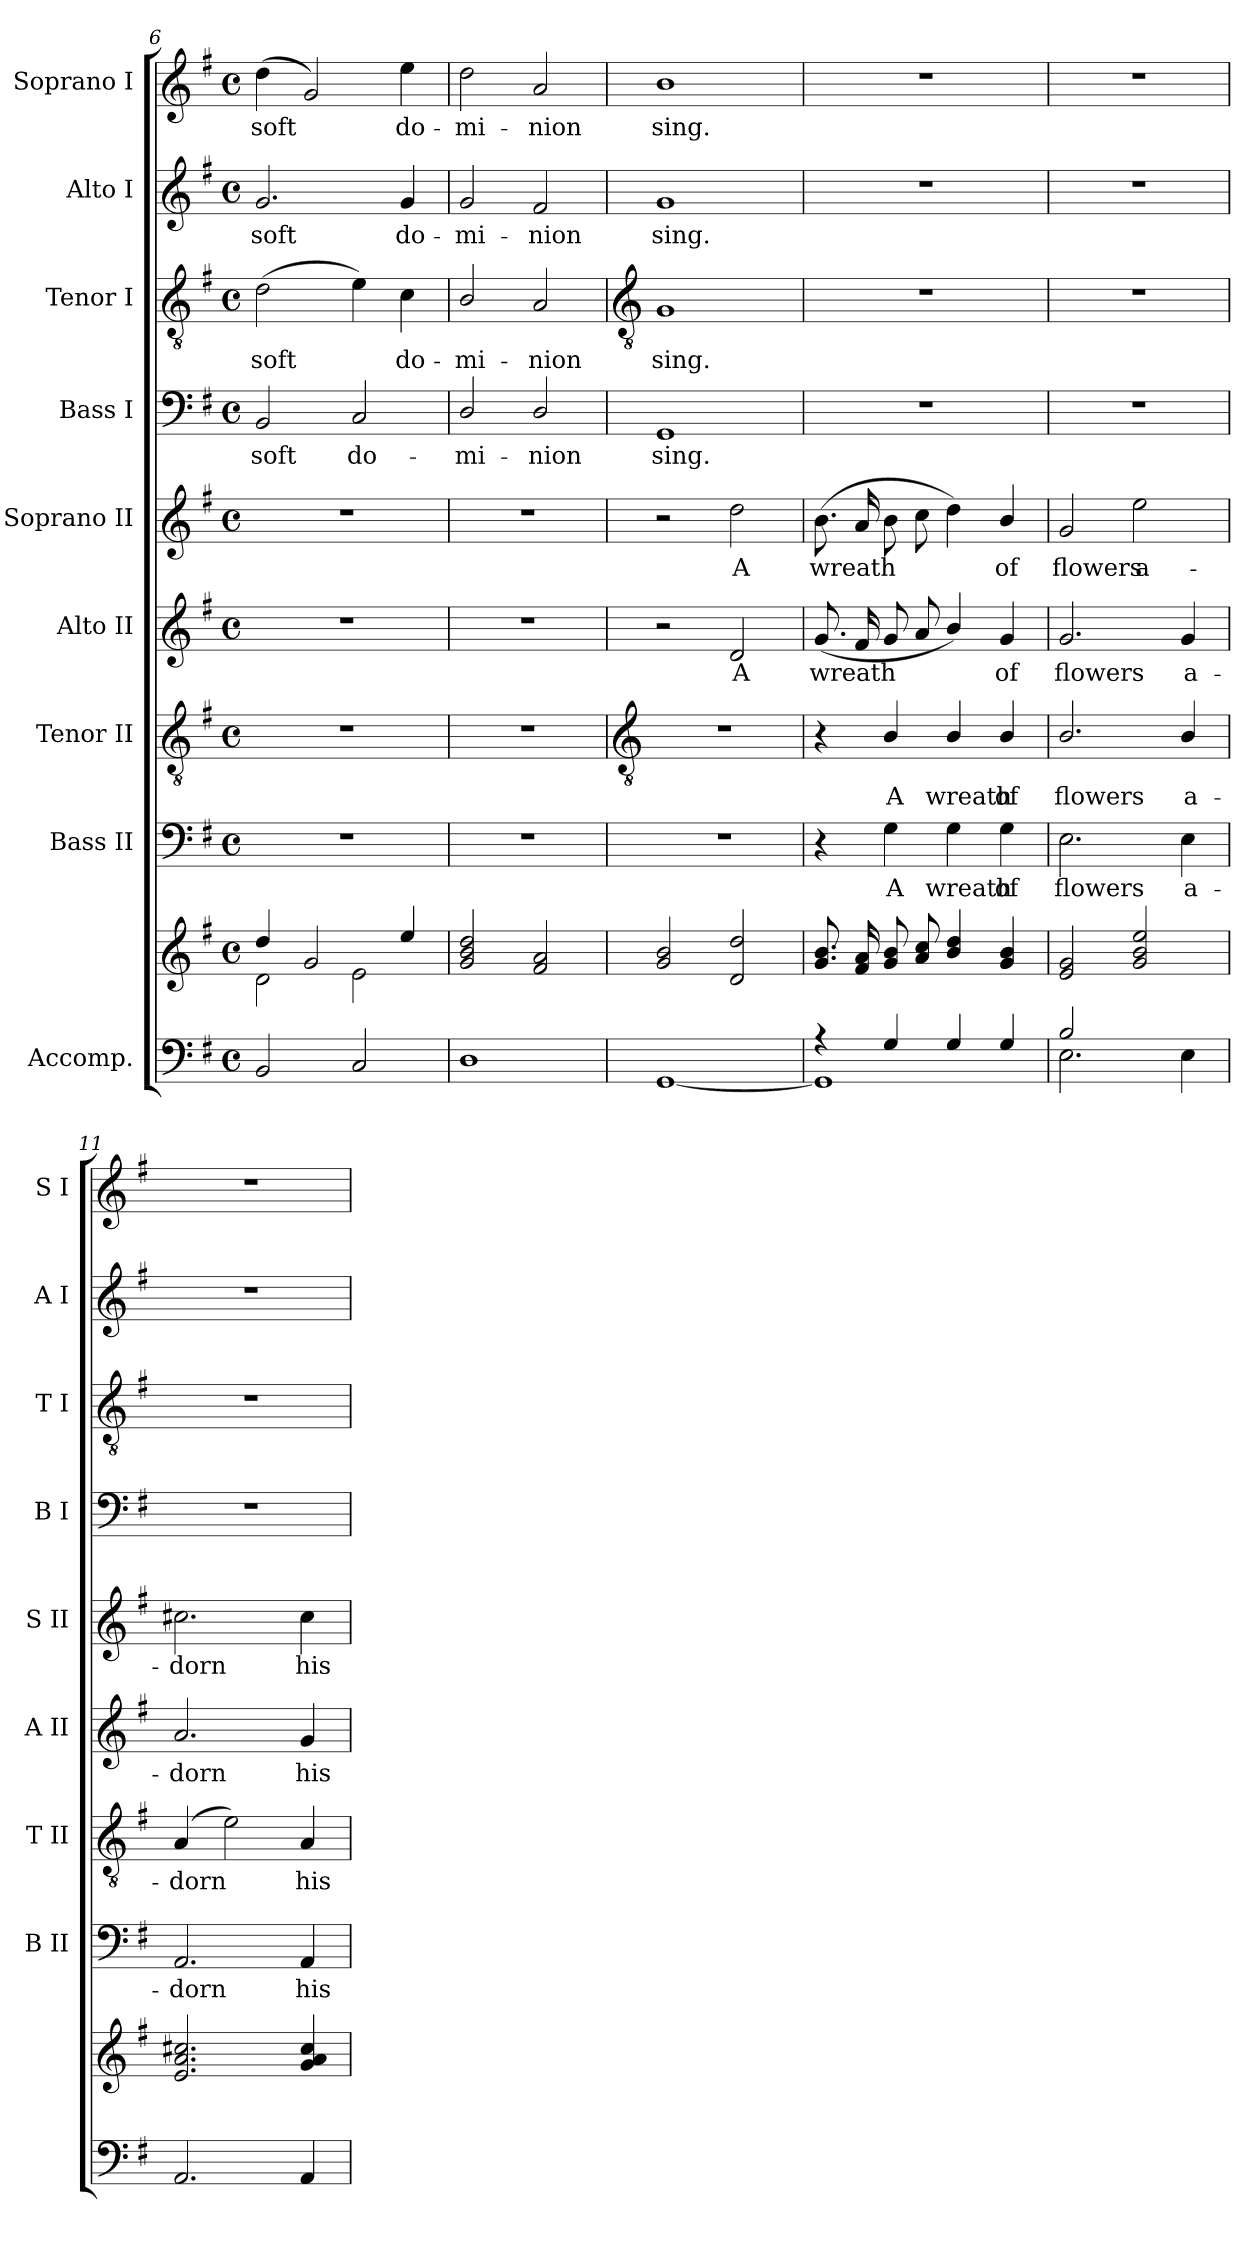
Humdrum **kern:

**kern	**kern	**kern	**text	**kern	**text	**kern	**text	**kern	**text	**kern	**text	**kern	**text	**kern	**text	**kern	**text
*part9	*part9	*part8	*part8	*part7	*part7	*part6	*part6	*part5	*part5	*part4	*part4	*part3	*part3	*part2	*part2	*part1	*part1
*staff10	*staff9	*staff8	*staff8	*staff7	*staff7	*staff6	*staff6	*staff5	*staff5	*staff4	*staff4	*staff3	*staff3	*staff2	*staff2	*staff1	*staff1
*I"Accomp.	*	*I"Bass II	*	*I"Tenor II	*	*I"Alto II	*	*I"Soprano II	*	*I"Bass I	*	*I"Tenor I	*	*I"Alto I	*	*I"Soprano I	*
*	*	*I'B II	*	*I'T II	*	*I'A II	*	*I'S II	*	*I'B I	*	*I'T I	*	*I'A I	*	*I'S I	*
*clefF4	*clefG2	*clefF4	*	*clefGv2	*	*clefG2	*	*clefG2	*	*clefF4	*	*clefGv2	*	*clefG2	*	*clefG2	*
*k[f#]	*k[f#]	*k[f#]	*	*k[f#]	*	*k[f#]	*	*k[f#]	*	*k[f#]	*	*k[f#]	*	*k[f#]	*	*k[f#]	*
*G:	*G:	*G:	*	*G:	*	*G:	*	*G:	*	*G:	*	*G:	*	*G:	*	*G:	*
*M4/4	*M4/4	*M4/4	*	*M4/4	*	*M4/4	*	*M4/4	*	*M4/4	*	*M4/4	*	*M4/4	*	*M4/4	*
*met(c)	*met(c)	*met(c)	*	*met(c)	*	*met(c)	*	*met(c)	*	*met(c)	*	*met(c)	*	*met(c)	*	*met(c)	*
=6	=6	=6	=6	=6	=6	=6	=6	=6	=6	=6	=6	=6	=6	=6	=6	=6	=6
*	*^	*	*	*	*	*	*	*	*	*	*	*	*	*	*	*	*
!	!	!	!	!	!	!	!	!	!	!	!	!LO:LY:b	!	!LO:LY:b	!	!LO:LY:b	!	!LO:LY:b
2BB	4dd/	2d\	1r	.	1r	.	1r	.	1r	.	2BB	soft	(>2d	soft	2.g	soft	(4dd	soft
.	2g	.	.	.	.	.	.	.	.	.	.	.	.	.	.	.	2g)	.
!	!	!	!	!	!	!	!	!	!	!	!	!LO:LY:b	!	!	!	!	!	!
2C	.	2e\	.	.	.	.	.	.	.	.	2C	do-	4e)	.	.	.	.	.
!	!	!	!	!	!	!	!	!	!	!	!	!	!	!LO:LY:b	!	!LO:LY:b	!	!LO:LY:b
.	4ee/	.	.	.	.	.	.	.	.	.	.	.	4c	do-	4g	do-	4ee	do-
=7	=7	=7	=7	=7	=7	=7	=7	=7	=7	=7	=7	=7	=7	=7	=7	=7	=7	=7
!	!	!	!	!	!	!	!	!	!	!	!	!LO:LY:b	!	!LO:LY:b	!	!LO:LY:b	!	!LO:LY:b
1D	2g 2b 2dd	1ryy	1r	.	1r	.	1r	.	1r	.	2D/	-mi-	2B/	-mi-	2g	-mi-	2dd	-mi-
!	!	!	!	!	!	!	!	!	!	!	!	!LO:LY:b	!	!LO:LY:b	!	!LO:LY:b	!	!LO:LY:b
.	2f# 2a	.	.	.	.	.	.	.	.	.	2D/	-nion	2A	-nion	2f#	-nion	2a	-nion
!!LO:LB:g=z
=8	=8	=8	=8	=8	=8	=8	=8	=8	=8	=8	=8	=8	=8	=8	=8	=8	=8	=8
*	*	*	*	*	*clefGv2	*	*	*	*	*	*	*	*clefGv2	*	*	*	*	*
*^	*	*	*	*	*	*	*	*	*	*	*	*	*	*	*	*	*	*
!	!	!	!	!	!	!	!	!	!	!	!	!	!LO:LY:b	!	!LO:LY:b	!	!LO:LY:b	!	!LO:LY:b
1ryy	[1GG\	2g 2b	1ryy	1r	.	1r	.	2r	.	2r	.	1GG	sing.	1G	sing.	1g	sing.	1b	sing.
!	!	!	!	!	!	!	!	!	!LO:LY:b	!	!LO:LY:b	!	!	!	!	!	!	!	!
.	.	2d 2dd	.	.	.	.	.	2d	A	2dd	A	.	.	.	.	.	.	.	.
=9	=9	=9	=9	=9	=9	=9	=9	=9	=9	=9	=9	=9	=9	=9	=9	=9	=9	=9	=9
!	!	!	!	!	!	!	!	!	!LO:LY:b	!	!LO:LY:b	!	!	!	!	!	!	!	!
4r	1GG\]	8.g 8.bL	1ryy	4r	.	4r	.	(<8.gL	wreath	(>8.bL	wreath	1r	.	1r	.	1r	.	1r	.
.	.	16f# 16aL	.	.	.	.	.	16f#L	.	16aL	.	.	.	.	.	.	.	.	.
!	!	!	!	!	!LO:LY:b	!	!LO:LY:b	!	!	!	!	!	!	!	!	!	!	!	!
4G/	.	8g 8b	.	4G	A	4B/	A	8g	.	8b	.	.	.	.	.	.	.	.	.
.	.	8a 8ccJ	.	.	.	.	.	8aJ	.	8ccJ	.	.	.	.	.	.	.	.	.
!	!	!	!	!	!LO:LY:b	!	!LO:LY:b	!	!	!	!	!	!	!	!	!	!	!	!
4G/	.	4b 4dd	.	4G	wreath	4B/	wreath	4b/)	.	4dd)	.	.	.	.	.	.	.	.	.
!	!	!	!	!	!LO:LY:b	!	!LO:LY:b	!	!LO:LY:b	!	!LO:LY:b	!	!	!	!	!	!	!	!
4G/	.	4g/ 4b/	.	4G	of	4B/	of	4g	of	4b/	of	.	.	.	.	.	.	.	.
=10	=10	=10	=10	=10	=10	=10	=10	=10	=10	=10	=10	=10	=10	=10	=10	=10	=10	=10	=10
!	!	!	!	!	!LO:LY:b	!	!LO:LY:b	!	!LO:LY:b	!	!LO:LY:b	!	!	!	!	!	!	!	!
2B/	2.E\	2e 2g	1ryy	2.E	flowers	2.B/	flowers	2.g	flowers	2g	flowers	1r	.	1r	.	1r	.	1r	.
!	!	!	!	!	!	!	!	!	!	!	!LO:LY:b	!	!	!	!	!	!	!	!
2ryy	.	2g 2b 2ee	.	.	.	.	.	.	.	2ee	a-	.	.	.	.	.	.	.	.
!	!	!	!	!	!LO:LY:b	!	!LO:LY:b	!	!LO:LY:b	!	!	!	!	!	!	!	!	!	!
.	4E\	.	.	4E	a-	4B/	a-	4g	a-	.	.	.	.	.	.	.	.	.	.
=11	=11	=11	=11	=11	=11	=11	=11	=11	=11	=11	=11	=11	=11	=11	=11	=11	=11	=11	=11
!	!	!	!	!	!LO:LY:b	!	!LO:LY:b	!	!LO:LY:b	!	!LO:LY:b	!	!	!	!	!	!	!	!
1ryy	2.AA/	2.e 2.a 2.cc#X	1ryy	2.AA	-dorn	(4A	-dorn	2.a	-dorn	2.cc#X	-dorn	1r	.	1r	.	1r	.	1r	.
.	.	.	.	.	.	2e)	.	.	.	.	.	.	.	.	.	.	.	.	.
!	!	!	!	!	!LO:LY:b	!	!LO:LY:b	!	!LO:LY:b	!	!LO:LY:b	!	!	!	!	!	!	!	!
.	4AA/	4g 4a 4cc#	.	4AA	his	4A	his	4g	his	4cc#	his	.	.	.	.	.	.	.	.
*v	*v	*	*	*	*	*	*	*	*	*	*	*	*	*	*	*	*	*	*
*	*v	*v	*	*	*	*	*	*	*	*	*	*	*	*	*	*	*	*
=	=	=	=	=	=	=	=	=	=	=	=	=	=	=	=	=	=
*-	*-	*-	*-	*-	*-	*-	*-	*-	*-	*-	*-	*-	*-	*-	*-	*-	*-
